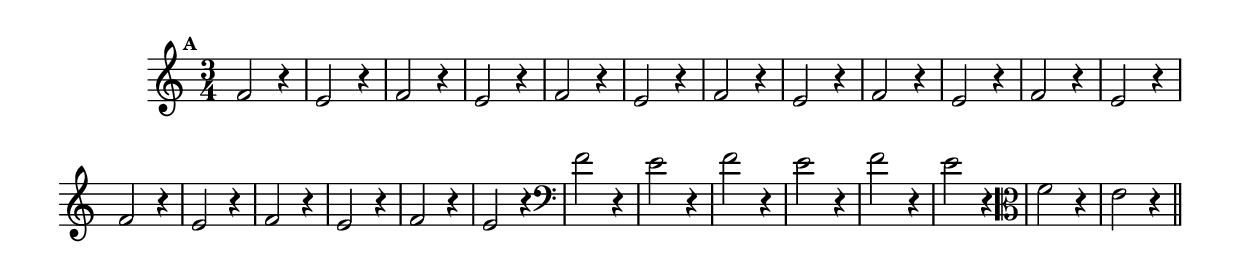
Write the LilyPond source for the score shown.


\version "2.16.0"

%\header { texidoc="Perguntas e Respostas"}

\relative c' {

  \override Staff.TimeSignature #'style = #'()
  \time 3/4 
  \override Score.BarNumber #'transparent = ##t
                                %\override Score.RehearsalMark #'font-family = #'roman
  \override Score.RehearsalMark #'font-size = #-2
  \override Score.BarNumber #'transparent = ##t
  \set Score.markFormatter = #format-mark-numbers

  \mark 1

                                % CLARINETE

  \tag #'cl {
    f2 r4 e2 r4 
  }

                                % FLAUTA

  \tag #'fl {
    f2 r4 e2 r4 
  }

                                % OBOÉ

  \tag #'ob {
    f2 r4 e2 r4 
  }

                                % SAX ALTO

  \tag #'saxa {
    f2 r4 e2 r4 
  }

                                % SAX TENOR

  \tag #'saxt {
    f2 r4 e2 r4 
  }

                                % SAX GENES

  \tag #'saxg {
    f2 r4 e2 r4 
  }

                                % TROMPETE

  \tag #'tpt {
    f2 r4 e2 r4 
  }

                                % TROMPA

  \tag #'tpa {
    f2 r4 e2 r4 
  }

                                % TROMPA OP

  \tag #'tpaop {
    f2 r4 e2 r4 
  }

                                % TROMBONE

  \tag #'tbn {
    \clef bass
    f2 r4 e2 r4 
  }

                                % TUBA MIB

  \tag #'tbamib {
    \clef bass
    f2 r4 e2 r4 
  }

                                % TUBA SIB

  \tag #'tbasib {
    \clef bass
    f2 r4 e2 r4 
  }


                                % VIOLA

  \tag #'vla {
    \clef alto

    f2 r4 e2 r4 
  }

                                % FINAL

  \bar "||"

}
